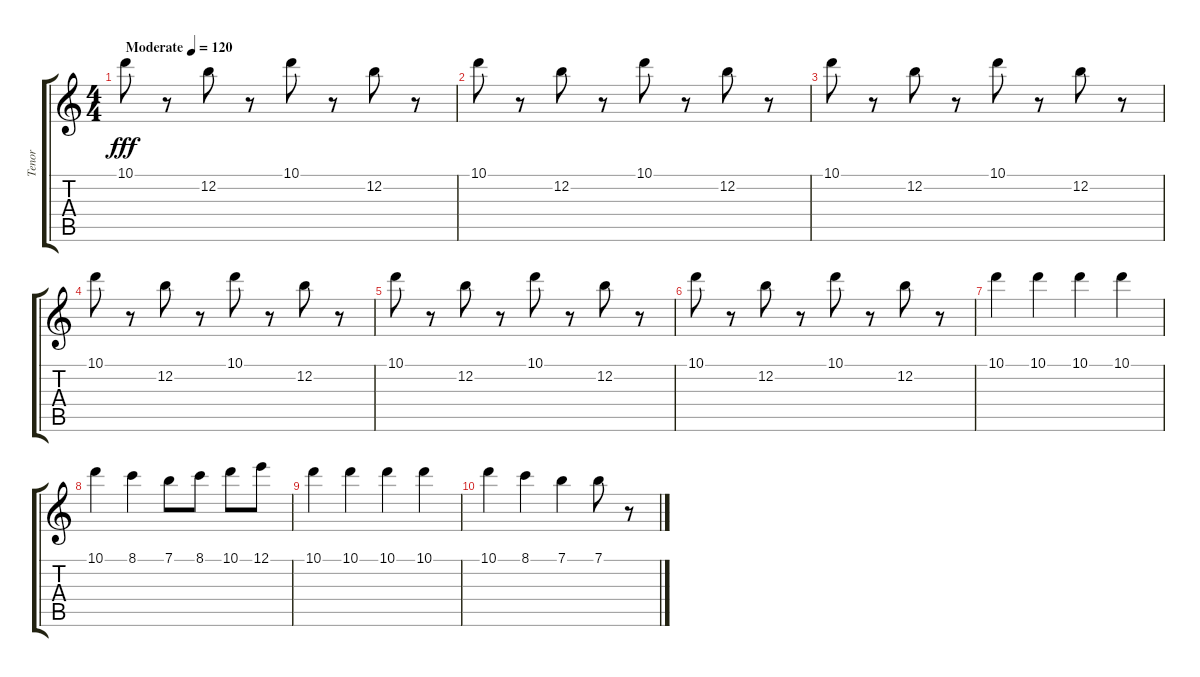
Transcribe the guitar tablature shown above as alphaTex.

\track ("Tenor" "Tenor") {instrument acousticguitarsteel}
\staff {score tabs}
\tuning (E4 B3 G3 D3 A2 E2) {hide}
\ts (4 4)
\tempo (120 "Moderate")
\clef g2
\ks c
10.1.8{dy fff instrument acousticguitarsteel} r.8 12.2.8 r.8 10.1.8 r.8 12.2.8 r.8 |
10.1.8 r.8 12.2.8 r.8 10.1.8 r.8 12.2.8 r.8 |
10.1.8 r.8 12.2.8 r.8 10.1.8 r.8 12.2.8 r.8 |
10.1.8 r.8 12.2.8 r.8 10.1.8 r.8 12.2.8 r.8 |
10.1.8 r.8 12.2.8 r.8 10.1.8 r.8 12.2.8 r.8 |
10.1.8 r.8 12.2.8 r.8 10.1.8 r.8 12.2.8 r.8 |
10.1.4 10.1.4 10.1.4 10.1.4 |
10.1.4 8.1.4 7.1.8 8.1.8 10.1.8 12.1.8 |
10.1.4 10.1.4 10.1.4 10.1.4 |
10.1.4 8.1.4 7.1.4 7.1.8 r.8
